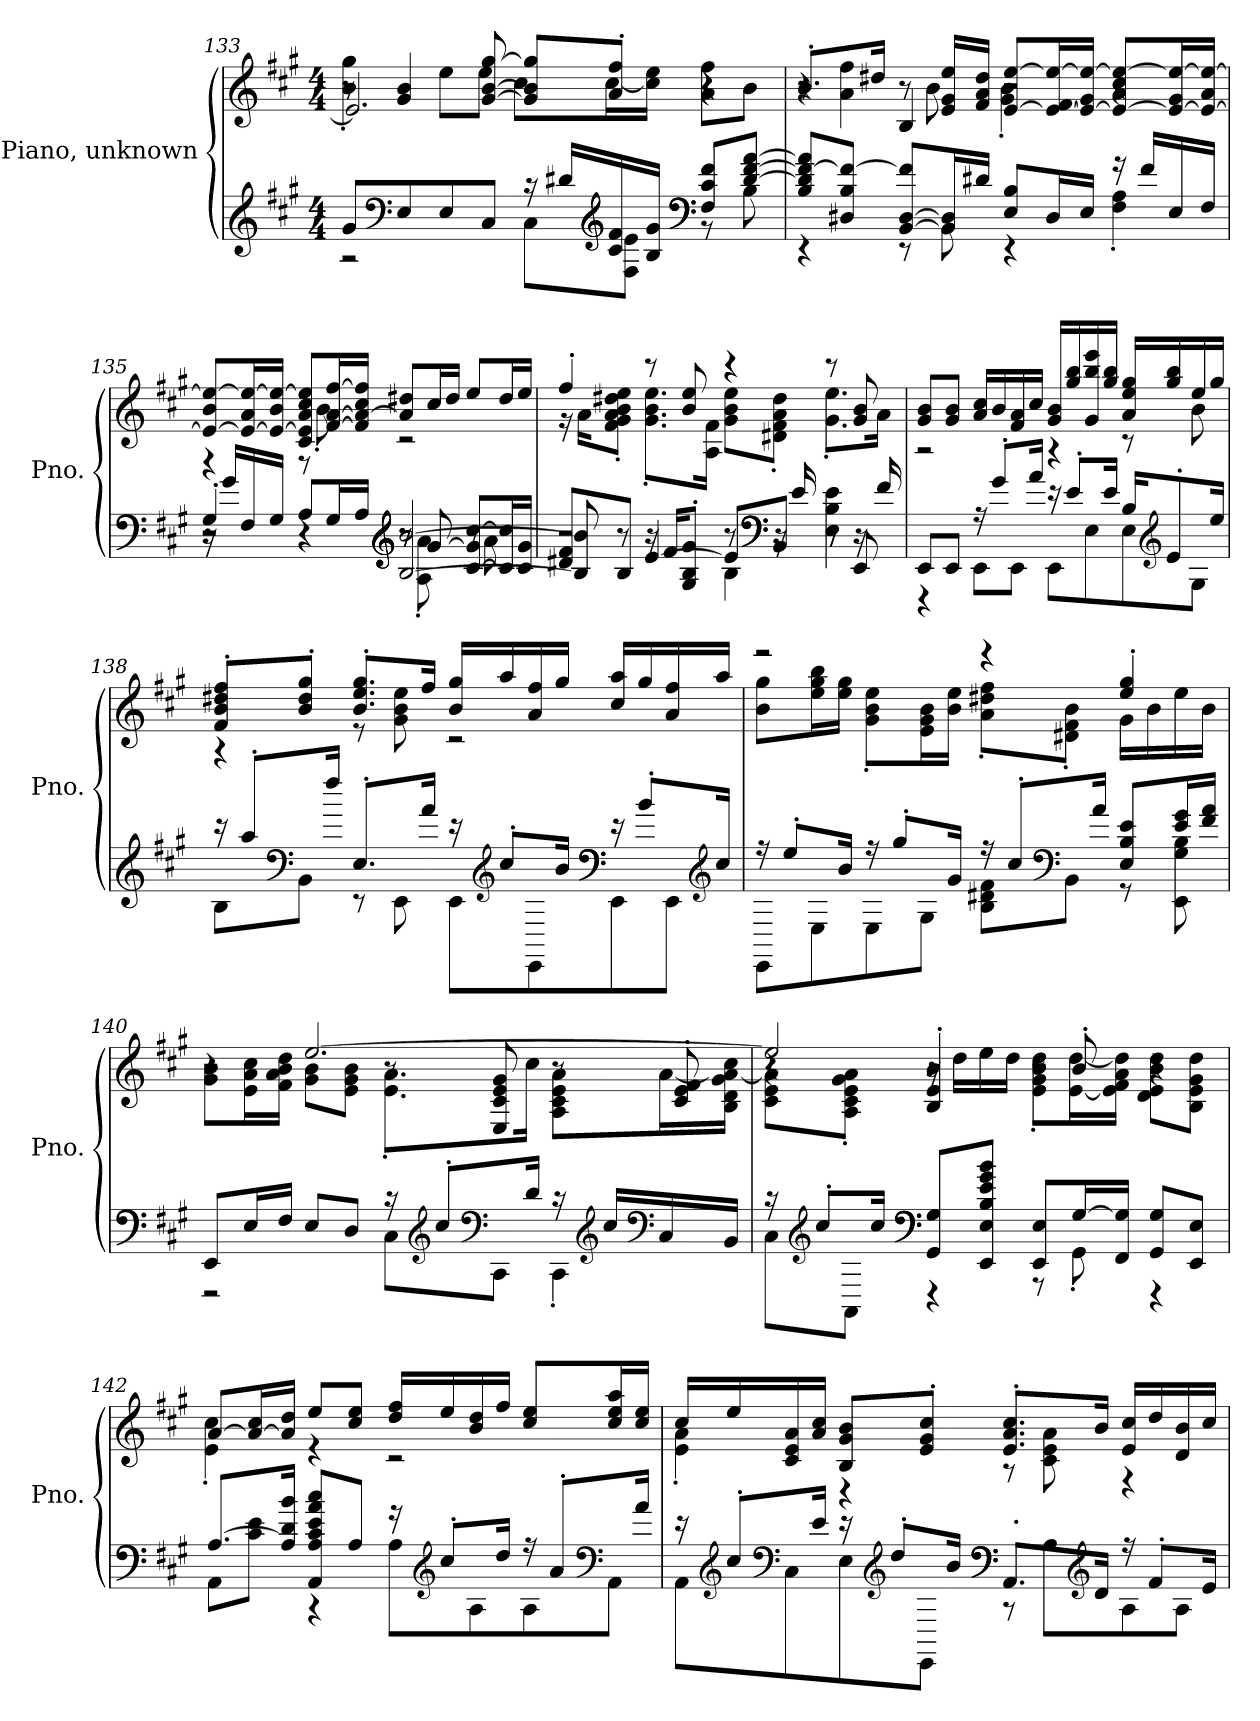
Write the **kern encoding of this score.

**kern	**kern
*part1	*part1
*staff2	*staff1
*I"Piano, unknown	*
*I'Pno.	*
*clefG2	*clefG2
*k[f#c#g#]	*k[f#c#g#]
*M4/4	*M4/4
=133	=133
*^	*^
*	*	*	*^
8g#/L	2r	8r	4b\' 4gg#\'	2.e/]
*clefF4	*	*	*	*
8E/	.	4g#/ 4b/	.	.
8E/	.	.	8ee\L	.
8C#/J	.	[8g#/ [8b/ [8gg#/	8ee\J	.
16r	8C#\L	8g#/] 8b/] 8gg#/]L	8cc#\L	.
16d#X/LL	.	.	.	.
*clefG2	*	*	*	*
16c#/ 16f#/	8F#\ 8e\J	8a/' 8ff#/'J	[16cc#\L	.
16B/ 16g#/JJ	.	.	16cc#\] 16ee\JJ	.
*clefF4	*	*	*	*
8F#/ 8c#/ 8f#/L	8r	4r	8a\ 8ff#\L	4r
[8d#/ [8f#/ [8a/J	8B\	.	8b\J	.
!!LO:LB:g=z	!!	!!
=134	=134	=134	=134	=134
8B/ 8d#/] 8f#/_ 8a/]L	4r	8.b'/L	8r	4r
8D#X/ 8B/ 8f#/_J	.	.	4a\ 4ff#\	.
.	.	16dd#X/Jk	.	.
[8BB/ [8D#/ 8f#/]L	8r	8r	.	4B/
16BB/] 16D#/]L	8BB\	16e/ 16g#/ 16ee/LL	8b\	.
16d#X/JJ	.	16f#/ 16a/ 16dd#/JJ	.	.
8E/ 8B/L	4r	[8e/ [8ee/L	4g#\' 4b\'	2r
16D#/L	.	16e/_ 16f#/ 16ee/_L	.	.
16E/JJ	.	16e/_ 16g#/ 16ee/_JJ	.	.
16r	4F#\' 4A\'	8e/_ 8a/ 8cc#/ 8ee/_L	4r	.
16f#/LL	.	.	.	.
16E/	.	16e/_ 16g#/ 16ee/_L	.	.
16F#/JJ	.	16e/_ 16a/ 16ee/_JJ	.	.
*	*	*	*v	*v
=135	=135	=135	=135
*	*^	*	*
16r	2r	4G#'/	8e/_ 8b/ 8ee/_L	4r
16g#/LL	.	.	.	.
16F#/	.	.	16e/_ 16a/ 16ee/_L	.
16G#/JJ	.	.	16e/_ 16b/ 16ee/_JJ	.
8A/L	.	4r	8c#/ 8e/] 8a/ 8cc#/ 8ee/]L	8r
16G#/L	.	.	[16f#/ [16a/ [16ff#/L	8b'\
16A/JJ	.	.	16f#/] 16a/_ 16cc#/ 16ff#/]JJ	.
*clefG2	*	*	*	*
8r	8r	[2B/ [2b/	8a/] 8dd#X/L	2r
[8g#/	8A\' 8a\'	.	16cc#/L	.
.	.	.	16dd#/JJ	.
[8c#/ 8g#/] [8cc#/L	8r	.	8ee/L	.
16c#/] 16cc#/]L	8a\	.	16dd#/L	.
16c#/ 16g#/JJ	.	.	16ee/JJ	.
!!LO:LB:g=z	!!
=136	=136	=136	=136	=136
8d#X/ 8f#/L	2r	8B/] 8b/]	4ff#'/	16r
.	.	.	.	16a\KL
8B/J	.	8r	.	8f#\' 8g#\' 8a\' 8b\' 8dd#X\' 8ee\'J
16r	.	[4e/	8r	8.g#\' 8.b\' 8.ee\'L
16f#/KL	.	.	.	.
8G#/' 8B/' 8g#/'J	.	.	8b/ 8ee/	.
.	.	.	.	16A\ 16f#\Jk
8r	4B\	8e/L]	4r	8g#\ 8b\ 8ee\L
*clefF4	*	*	*	*
16r	.	8BB/J	.	8d#X\' 8f#\' 8a\' 8dd#\'J
16e/	.	.	.	.
8r	4E\ 4B\ 4e\	8r	8r	8.g#\' 8.ee\'L
16r	.	8EE/	8g#/ 8b/	.
16f#/	.	.	.	16a\Jk
*	*v	*v	*	*
=137	=137	=137	=137
8EE/L	4r	8g#/ 8b/L	2r
8EE/J	.	8g#/ 8b/J	.
16r	8EE\L	16a/ 16cc#/LL	.
8g#'/L	.	16b/	.
.	8EE\J	16f#/ 16a/	.
16a/Jk	.	16cc#/JJ	.
16r	8EE\L	16g#/ 16b/LL	4r
8e'/L	.	16gg#/ 16bb/	.
.	8E\	16g#/ 16bb/ 16eee/	.
16e/Jk	.	16gg#/ 16bb/JJ	.
16B/KL	8E\	16a/ 16ee/ 16gg#/LL	8r
*clefG2	*	*	*
8e'/	.	16gg#/ 16bb/	.
.	8G#\J	16ee/	8b\
16ee/Jk	.	16gg#/JJ	.
!!LO:PB:g=z	!!
=138	=138	=138	=138
16r	8B\L	8f#/' 8b/' 8dd#X/' 8ff#/'L	4r
8aa'/L	.	.	.
*clefF4	*	*	*
.	8BB\J	8b/' 8dd#/' 8gg#/'J	.
16ff#/Jk	.	.	.
8.E'/L	8r	8.b/' 8.ee/' 8.gg#/'L	8r
.	8EE\	.	8g#\ 8b\ 8ee\
16a/Jk	.	16ff#/Jk	.
16r	8EE\L	16b/ 16gg#/LL	2r
*clefG2	*	*	*
8cc#'/L	.	16aa/	.
.	8EE\	16a/ 16ff#/	.
16b/Jk	.	16gg#/JJ	.
*clefF4	*	*	*
16r	8EE\	16cc#/ 16aa/LL	.
8b'/L	.	16gg#/	.
.	8EE\J	16a/ 16ff#/	.
*clefG2	*	*	*
16cc#/Jk	.	16aa/JJ	.
=139	=139	=139	=139
16r	8EE\L	2r	8b\ 8gg#\L
8ee'/L	.	.	.
.	8E\	.	16ee\ 16gg#\ 16bb\L
16b/Jk	.	.	16ee\ 16gg#\JJ
16r	8E\	.	8g#\' 8b\' 8ee\'L
8gg#'/L	.	.	.
.	8G#\J	.	16e\ 16g#\ 16b\L
16g#/Jk	.	.	16b\ 16ee\JJ
16r	8B\ 8d#X\ 8f#\L	4r	8a\' 8dd#X\' 8ff#\'L
8cc#'/L	.	.	.
*clefF4	*	*	*
.	8BB\J	.	8d#X\' 8f#\' 8b\'J
16a/Jk	.	.	.
8E/ 8B/ 8e/L	8r	4ee/' 4gg#/'	16g#\LL
.	.	.	16b\
16e/ 16g#/L	8EE\ 8G#\ 8B\	.	16ee\
16f#/ 16a/JJ	.	.	16b\JJ
!!LO:LB:g=z
=140	=140	=140	=140
*	*	*	*^
8EE/L	2r	4r	8g#\ 8b\L	2r
16E/L	.	.	16e\ 16a\ 16cc#\L	.
16F#/JJ	.	.	16f#\ 16a\ 16b\ 16dd\JJ	.
8E/L	.	[2.ee/	8g#\ 8b\L	.
8D/J	.	.	8e\ 8g#\ 8b\J	.
16r	8C#\L	.	8.e\' 8.a\'L	8r
*clefG2	*	*	*	*
8cc#'/L	.	.	.	.
*clefF4	*	*	*	*
.	8CC#\J	.	.	8E/ 8c#/ 8e/ 8g#/
16d/Jk	.	.	16cc#\Jk	.
16r	4CC#'\	.	8A\ 8c#\ 8e\ 8a\L	8r
*clefG2	*	*	*	*
16cc#/LL	.	.	.	.
*clefF4	*	*	*	*
16C#/	.	.	[16a\L	8c#/' 8e/' 8f#/'
16BB/JJ	.	.	16B\ 16d\ 16g#\ 16a\_ 16cc#\JJ	.
=141	=141	=141	=141	=141
16r	8C#\L	2ee/]	8c#\ 8e\ 8a\]L	4r
*clefG2	*	*	*	*
8cc#'/L	.	.	.	.
.	8AA\J	.	8A\' 8c#\' 8e\' 8g#\' 8a\'J	.
16cc#/Jk	.	.	.	.
*clefF4	*	*	*	*
8GG#/ 8G#/L	4r	.	16r	4B/' 4e/' 4b/'
.	.	.	16dd\LL	.
8EE/ 8E/ 8B/ 8e/ 8g#/ 8b/J	.	.	16ee\	.
.	.	.	16dd\JJ	.
8EE/ 8E/L	8r	8r	8e\' 8g#\' 8b\' 8dd\'L	2r
[16G#/L	8GG#'\	8b'/	[16e\ [16dd\L	.
16FF#/ 16G#/]JJ	.	.	16e\] 16f#\ 16a\ 16dd\]JJ	.
8GG#/ 8G#/L	4r	4r	8d\ 8e\ 8b\ 8dd\L	.
8EE/ 8E/J	.	.	8B\ 8e\ 8g#\ 8dd\J	.
*	*	*	*v	*v
!!LO:LB:g=z
=142	=142	=142	=142
[8.A/L	8AA\L	[8a/L	4e\' 4cc#\'
.	8c#\ 8e\J	16a/_ 16cc#/L	.
16A/] 16d/ 16b/Jk	.	16a/] 16dd/JJ	.
8AA/ 8A/ 8c#/ 8e/ 8a/ 8cc#/L	4r	8ee/L	4r
8A/J	.	8cc#/ 8ee/J	.
16r	8A\L	16dd/ 16ff#/LL	2r
*clefG2	*	*	*
8cc#'/L	.	16ee/	.
.	8A\	16b/ 16dd/	.
16dd/Jk	.	16ff#/JJ	.
16r	8A\	8cc#/ 8ee/L	.
8a'/L	.	.	.
*clefF4	*	*	*
.	8AA\J	16cc#/ 16ee/ 16aa/L	.
16a/Jk	.	16cc#/ 16ee/JJ	.
=143	=143	=143	=143
16r	8AA\L	16cc#/LL	4e\' 4a\'
*clefG2	*	*	*
8cc#'/L	.	16ee/	.
*clefF4	*	*	*
.	8C#\	16c#/ 16e/ 16a/	.
16e/Jk	.	16a/ 16cc#/JJ	.
16r	8E\	8B/ 8g#/ 8b/L	4r
*clefG2	*	*	*
8dd'/L	.	.	.
.	8EE\J	8e/' 8g#/' 8cc#/'J	.
16b/Jk	.	.	.
*clefF4	*	*	*
8.AA'/L	8r	8.e/' 8.a/' 8.cc#/'L	8r
.	8A\L	.	8c#\ 8e\ 8a\
*clefG2	*	*	*
16d/Jk	.	16b/Jk	.
16r	8A\	16e/ 16cc#/LL	4r
8f#'/L	.	16dd/	.
.	8A\J	16d/ 16b/	.
16e/Jk	.	16cc#/JJ	.
*v	*v	*	*
*	*v	*v
=	=
*-	*-
